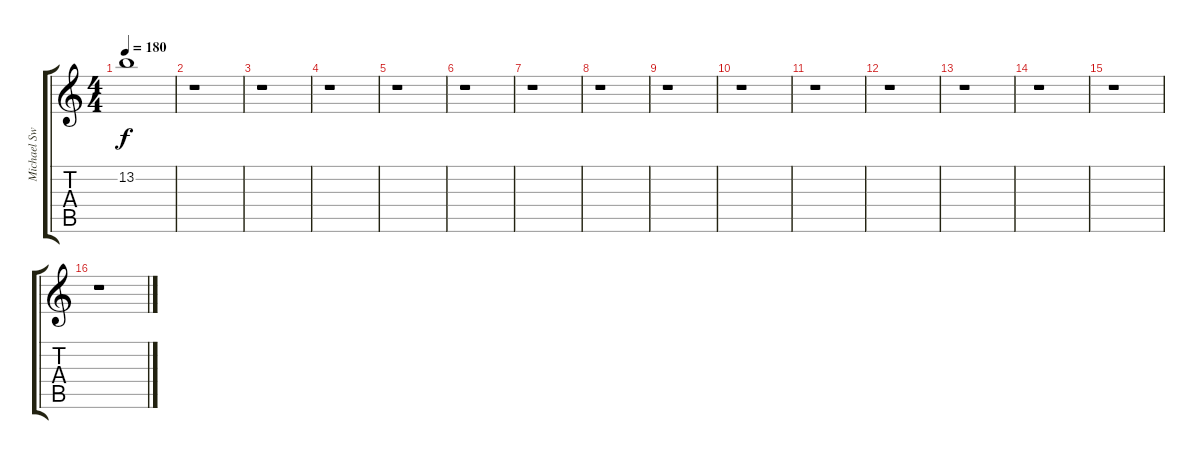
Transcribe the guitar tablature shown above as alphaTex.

\track ("Michael Sweet solos" "Michael Sw") {instrument distortionguitar}
\staff {score tabs}
\tuning (Eb4 Bb3 Gb3 Db3 Ab2 Eb2) {hide}
\ts (4 4)
\tempo 180
\clef g2
\ks c
13.2.1{dy f} |
r.1 |
r.1 |
r.1 |
r.1 |
r.1 |
r.1 |
r.1 |
r.1 |
r.1 |
r.1 |
r.1 |
r.1 |
r.1 |
r.1 |
r.1
